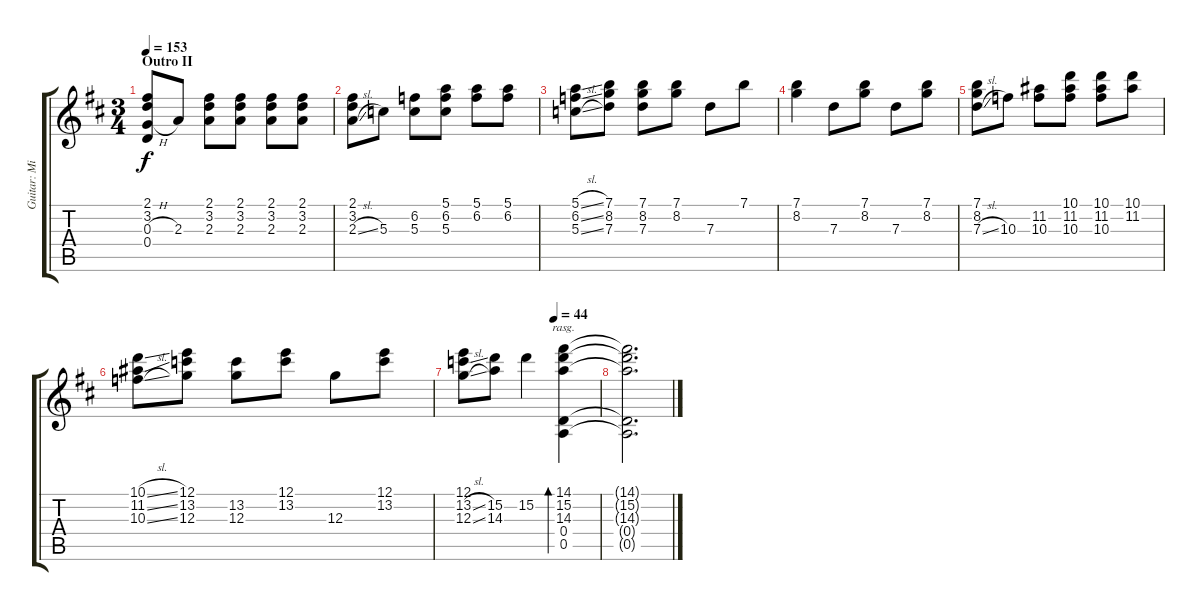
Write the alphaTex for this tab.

\track ("Guitar: Mick" "Guitar: Mi") {instrument acousticguitarsteel}
\staff {score tabs}
\tuning (E4 B3 G3 D3 A2 D2) {hide}
\ts (3 4)
\section ("" "Outro II")
\tempo 153
\clef g2
\ks d
(2.1 3.2 0.3{h} 0.4).8{dy f} 2.3.8 (2.1 3.2 2.3).8 (2.1 3.2 2.3).8 (2.1 3.2 2.3).8 (2.1 3.2 2.3).8 |
(2.1 3.2 2.3{sl}).8 5.3.8 (6.2 5.3).8 (5.1 6.2 5.3).8 (5.1 6.2).8 (5.1 6.2).8 |
(5.1{sl} 6.2{sl} 5.3{sl}).8 (7.1 8.2 7.3).8 (7.1 8.2 7.3).8 (7.1 8.2).8 7.3.8 7.1.8 |
(7.1 8.2).4 7.3.8 (7.1 8.2).8 7.3.8 (7.1 8.2).8 |
(7.1 8.2 7.3{sl}).8 10.3.8 (11.2 10.3).8 (10.1 11.2 10.3).8 (10.1 11.2 10.3).8 (10.1 11.2).8 |
(10.1{sl} 11.2{sl} 10.3{sl}).8 (12.1 13.2 12.3).8 (13.2 12.3).8 (12.1 13.2).8 12.3.8 (12.1 13.2).8 |
\tempo (44 0.6666666666666666)
(12.1 13.2{sl} 12.3{sl}).8 (15.2 14.3).8 15.2.4 (14.1 15.2 14.3 0.4 0.5).4{bd 120 rasg ii} |
(14.1{t} 15.2{t} 14.3{t} 0.4{t} 0.5{t}).2{d}
